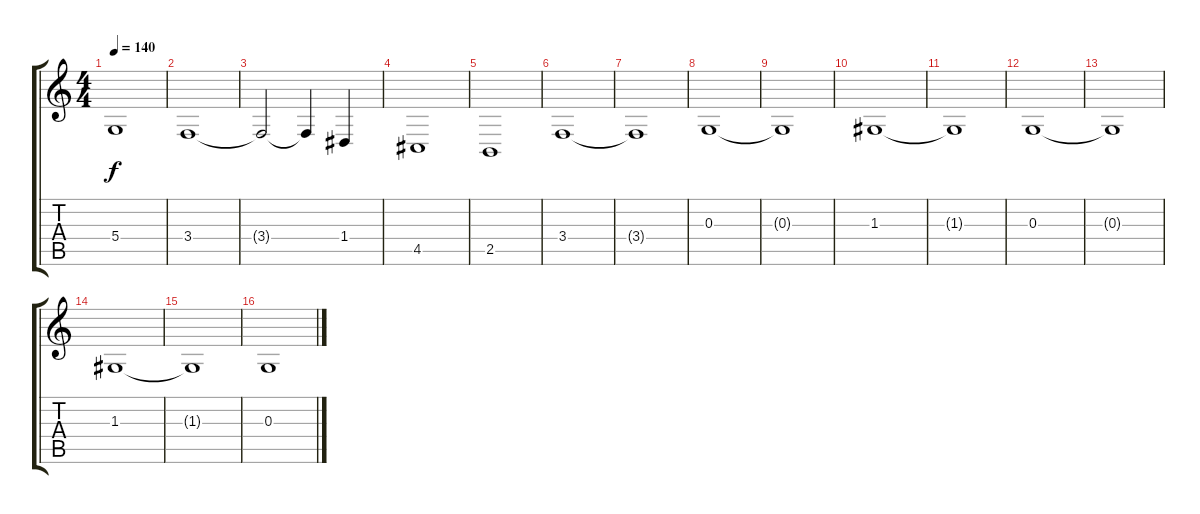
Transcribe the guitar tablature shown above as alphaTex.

\track "" {instrument stringensemble1}
\staff {score tabs}
\tuning (E4 B3 G3 D3 A2 E2) {hide}
\ts (4 4)
\tempo 140
\clef g2
\ks c
5.4{t}.1{dy f} |
3.4.1 |
3.4{t}.2 3.4{t}.4 1.4.4 |
4.5.1 |
2.5.1 |
3.4.1 |
3.4{t}.1 |
0.3.1 |
0.3{t}.1 |
1.3.1 |
1.3{t}.1 |
0.3.1 |
0.3{t}.1 |
1.3.1 |
1.3{t}.1 |
0.3.1
